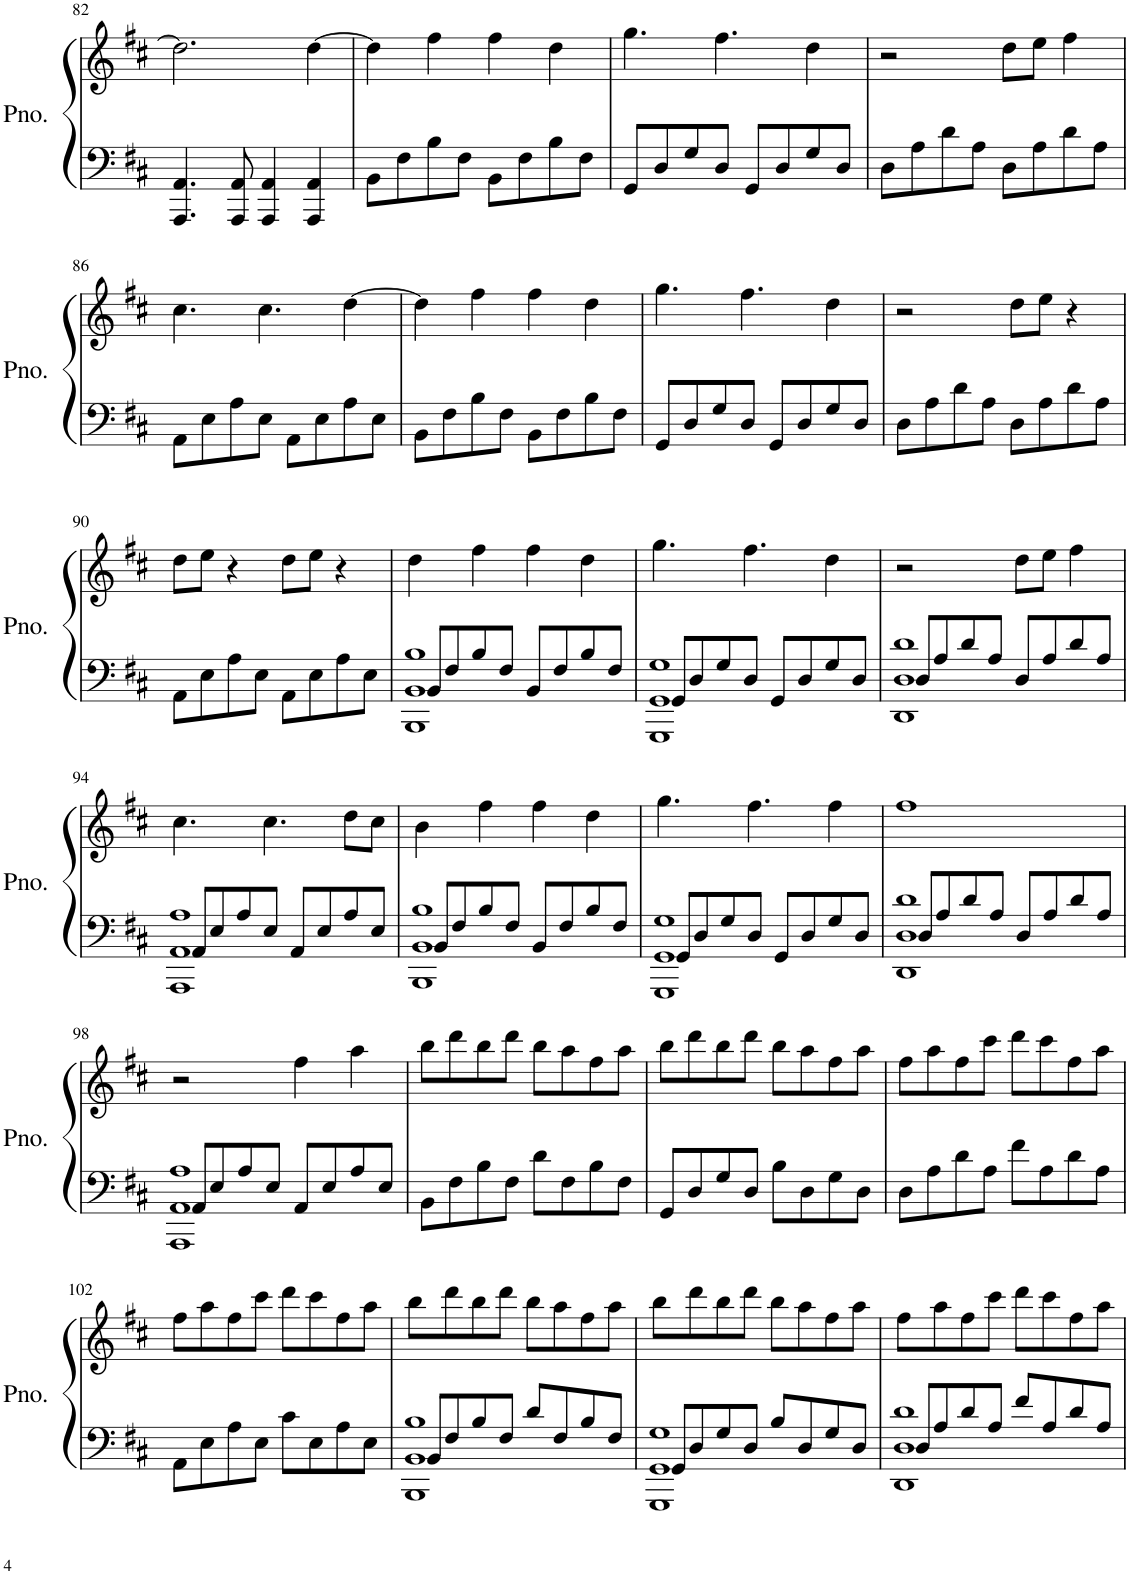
**kern	**kern
*part1	*part1
*staff2	*staff1
*I"Piano	*
*I'Pno.	*
!!LO:PB:g=z
*clefF4	*clefG2
*k[f#c#]	*k[f#c#]
*M4/4	*M4/4
=82	=82
4.AAA/ 4.AA/	2.dd\]
8AAA/ 8AA/	.
4AAA/ 4AA/	.
4AAA/ 4AA/	[4dd\
=83	=83
8BB\L	4dd\]
8F#\	.
8B\	4ff#\
8F#\J	.
8BB\L	4ff#\
8F#\	.
8B\	4dd\
8F#\J	.
=84	=84
8GG/L	4.gg\
8D/	.
8G/	.
8D/J	4.ff#\
8GG/L	.
8D/	.
8G/	4dd\
8D/J	.
=85	=85
8D\L	2r
8A\	.
8d\	.
8A\J	.
8D\L	8dd\L
8A\	8ee\J
8d\	4ff#\
8A\J	.
!!LO:LB:g=z
=86	=86
8AA\L	4.cc#\
8E\	.
8A\	.
8E\J	4.cc#\
8AA\L	.
8E\	.
8A\	[4dd\
8E\J	.
=87	=87
8BB\L	4dd\]
8F#\	.
8B\	4ff#\
8F#\J	.
8BB\L	4ff#\
8F#\	.
8B\	4dd\
8F#\J	.
=88	=88
8GG/L	4.gg\
8D/	.
8G/	.
8D/J	4.ff#\
8GG/L	.
8D/	.
8G/	4dd\
8D/J	.
=89	=89
8D\L	2r
8A\	.
8d\	.
8A\J	.
8D\L	8dd\L
8A\	8ee\J
8d\	4r
8A\J	.
!!LO:LB:g=z
=90	=90
8AA\L	8dd\L
8E\	8ee\J
8A\	4r
8E\J	.
8AA\L	8dd\L
8E\	8ee\J
8A\	4r
8E\J	.
=91	=91
*^	*
8BB/L	1BBB 1BB 1B	4dd\
8F#/	.	.
8B/	.	4ff#\
8F#/J	.	.
8BB/L	.	4ff#\
8F#/	.	.
8B/	.	4dd\
8F#/J	.	.
=92	=92	=92
8GG/L	1GGG 1GG 1G	4.gg\
8D/	.	.
8G/	.	.
8D/J	.	4.ff#\
8GG/L	.	.
8D/	.	.
8G/	.	4dd\
8D/J	.	.
=93	=93	=93
8D/L	1DD 1D 1d	2r
8A/	.	.
8d/	.	.
8A/J	.	.
8D/L	.	8dd\L
8A/	.	8ee\J
8d/	.	4ff#\
8A/J	.	.
!!LO:LB:g=z
=94	=94	=94
8AA/L	1AAA 1AA 1A	4.cc#\
8E/	.	.
8A/	.	.
8E/J	.	4.cc#\
8AA/L	.	.
8E/	.	.
8A/	.	8dd\L
8E/J	.	8cc#\J
=95	=95	=95
8BB/L	1BBB 1BB 1B	4b\
8F#/	.	.
8B/	.	4ff#\
8F#/J	.	.
8BB/L	.	4ff#\
8F#/	.	.
8B/	.	4dd\
8F#/J	.	.
=96	=96	=96
8GG/L	1GGG 1GG 1G	4.gg\
8D/	.	.
8G/	.	.
8D/J	.	4.ff#\
8GG/L	.	.
8D/	.	.
8G/	.	4ff#\
8D/J	.	.
=97	=97	=97
8D/L	1DD 1D 1d	1ff#
8A/	.	.
8d/	.	.
8A/J	.	.
8D/L	.	.
8A/	.	.
8d/	.	.
8A/J	.	.
!!LO:LB:g=z
=98	=98	=98
8AA/L	1AAA 1AA 1A	2r
8E/	.	.
8A/	.	.
8E/J	.	.
8AA/L	.	4ff#\
8E/	.	.
8A/	.	4aa\
8E/J	.	.
*v	*v	*
=99	=99
8BB\L	8bb\L
8F#\	8ddd\
8B\	8bb\
8F#\J	8ddd\J
8d\L	8bb\L
8F#\	8aa\
8B\	8ff#\
8F#\J	8aa\J
=100	=100
8GG/L	8bb\L
8D/	8ddd\
8G/	8bb\
8D/J	8ddd\J
8B\L	8bb\L
8D\	8aa\
8G\	8ff#\
8D\J	8aa\J
=101	=101
8D\L	8ff#\L
8A\	8aa\
8d\	8ff#\
8A\J	8ccc#\J
8f#\L	8ddd\L
8A\	8ccc#\
8d\	8ff#\
8A\J	8aa\J
!!LO:LB:g=z
=102	=102
8AA\L	8ff#\L
8E\	8aa\
8A\	8ff#\
8E\J	8ccc#\J
8c#\L	8ddd\L
8E\	8ccc#\
8A\	8ff#\
8E\J	8aa\J
=103	=103
*^	*
8BB/L	1BBB 1BB 1B	8bb\L
8F#/	.	8ddd\
8B/	.	8bb\
8F#/J	.	8ddd\J
8d/L	.	8bb\L
8F#/	.	8aa\
8B/	.	8ff#\
8F#/J	.	8aa\J
=104	=104	=104
8GG/L	1GGG 1GG 1G	8bb\L
8D/	.	8ddd\
8G/	.	8bb\
8D/J	.	8ddd\J
8B/L	.	8bb\L
8D/	.	8aa\
8G/	.	8ff#\
8D/J	.	8aa\J
=105	=105	=105
8D/L	1DD 1D 1d	8ff#\L
8A/	.	8aa\
8d/	.	8ff#\
8A/J	.	8ccc#\J
8f#/L	.	8ddd\L
8A/	.	8ccc#\
8d/	.	8ff#\
8A/J	.	8aa\J
*v	*v	*
=	=
*-	*-
